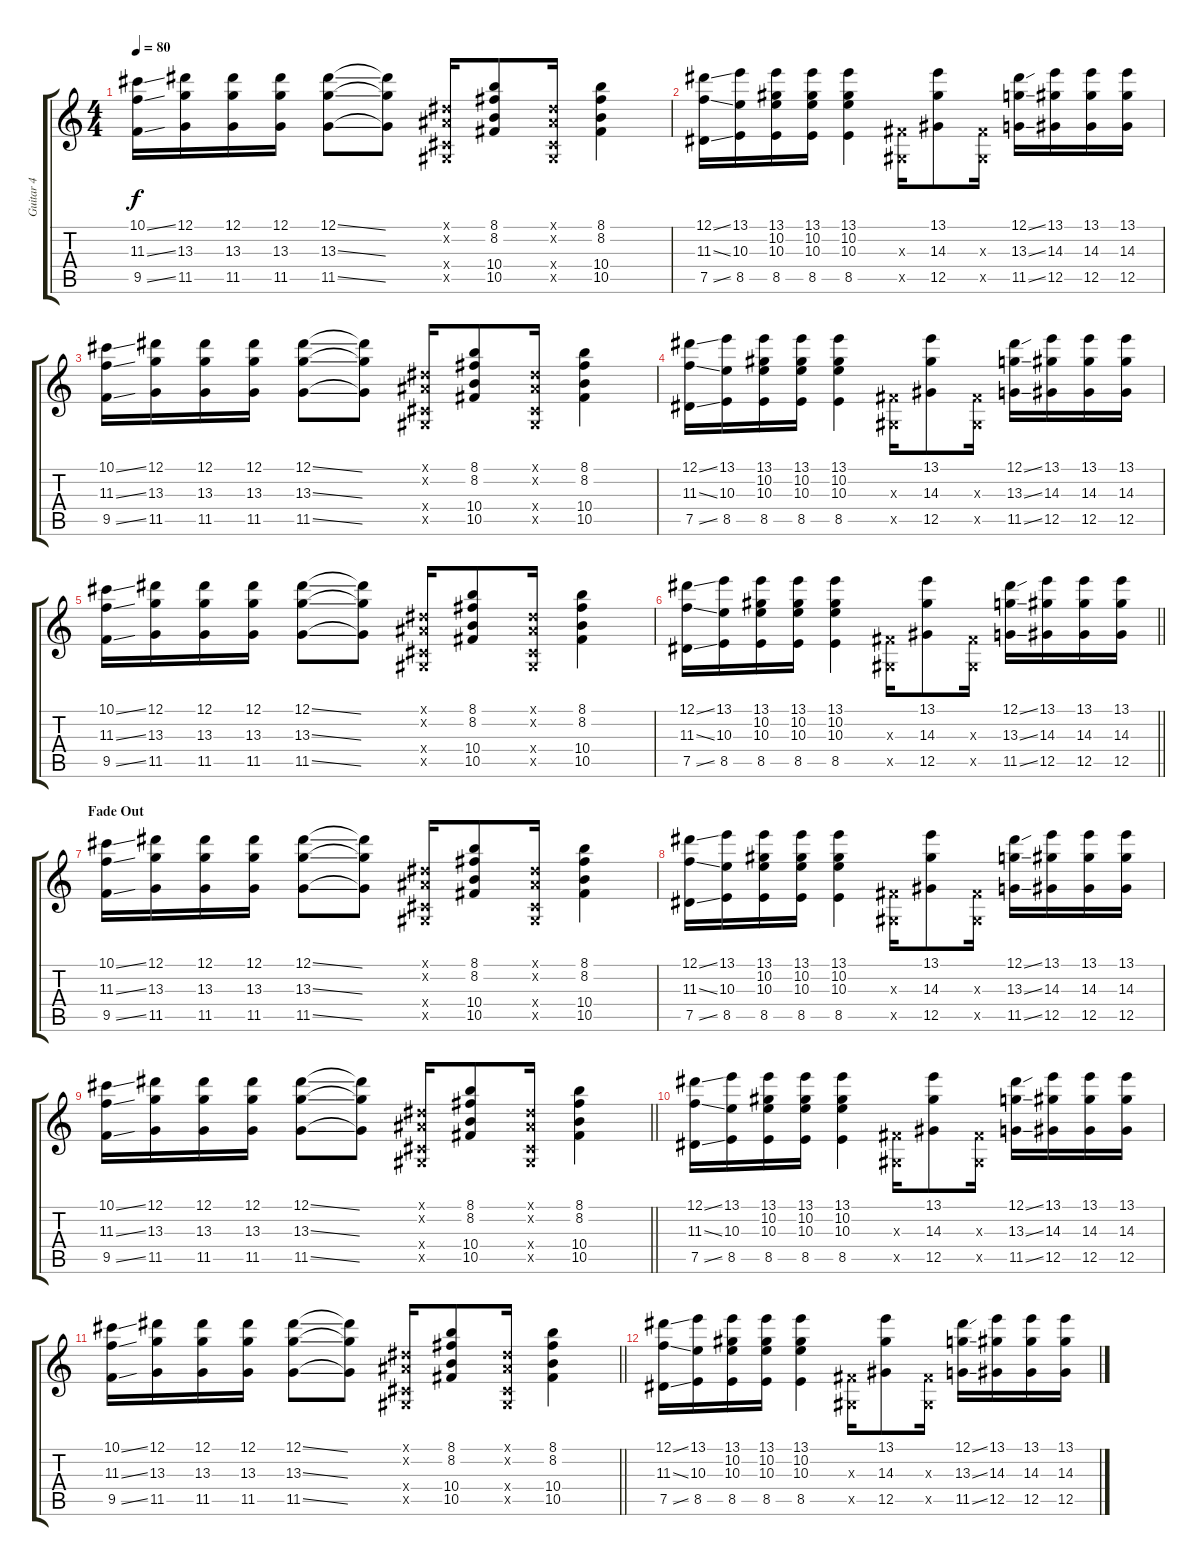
\track ("Guitar 4" "Guitar 4") {instrument overdrivenguitar}
\staff {score tabs}
\tuning (Eb4 Bb3 Gb3 Db3 Ab2 Eb2) {hide}
\ts (4 4)
\tempo 80
\clef g2
\ks c
(10.1{ss} 11.3{ss} 9.5{ss}).16{dy f} (12.1 13.3 11.5).16 (12.1 13.3 11.5).16 (12.1 13.3 11.5).16 (12.1{ss} 13.3{ss} 11.5{ss}).8 (12.1{t} 13.3{t} 11.5{t}).8 (0.1{x} 0.2{x} 0.4{x} 0.5{x}).16 (8.1 8.2 10.4 10.5).8 (0.1{x} 0.2{x} 0.4{x} 0.5{x}).16 (8.1 8.2 10.4 10.5).4 |
(12.1{ss} 11.3{ss} 7.5{ss}).16 (13.1 10.3 8.5).16 (13.1 10.2 10.3 8.5).16 (13.1 10.2 10.3 8.5).16 (13.1 10.2 10.3 8.5).4 (0.3{x} 0.5{x}).16 (13.1 14.3 12.5).8 (0.3{x} 0.5{x}).16 (12.1{ss} 13.3{ss} 11.5{ss}).16 (13.1 14.3 12.5).16 (13.1 14.3 12.5).16 (13.1 14.3 12.5).16 |
(10.1{ss} 11.3{ss} 9.5{ss}).16 (12.1 13.3 11.5).16 (12.1 13.3 11.5).16 (12.1 13.3 11.5).16 (12.1{ss} 13.3{ss} 11.5{ss}).8 (12.1{t} 13.3{t} 11.5{t}).8 (0.1{x} 0.2{x} 0.4{x} 0.5{x}).16 (8.1 8.2 10.4 10.5).8 (0.1{x} 0.2{x} 0.4{x} 0.5{x}).16 (8.1 8.2 10.4 10.5).4 |
(12.1{ss} 11.3{ss} 7.5{ss}).16 (13.1 10.3 8.5).16 (13.1 10.2 10.3 8.5).16 (13.1 10.2 10.3 8.5).16 (13.1 10.2 10.3 8.5).4 (0.3{x} 0.5{x}).16 (13.1 14.3 12.5).8 (0.3{x} 0.5{x}).16 (12.1{ss} 13.3{ss} 11.5{ss}).16 (13.1 14.3 12.5).16 (13.1 14.3 12.5).16 (13.1 14.3 12.5).16 |
(10.1{ss} 11.3{ss} 9.5{ss}).16 (12.1 13.3 11.5).16 (12.1 13.3 11.5).16 (12.1 13.3 11.5).16 (12.1{ss} 13.3{ss} 11.5{ss}).8 (12.1{t} 13.3{t} 11.5{t}).8 (0.1{x} 0.2{x} 0.4{x} 0.5{x}).16 (8.1 8.2 10.4 10.5).8 (0.1{x} 0.2{x} 0.4{x} 0.5{x}).16 (8.1 8.2 10.4 10.5).4 |
\barLineRight lightlight
(12.1{ss} 11.3{ss} 7.5{ss}).16 (13.1 10.3 8.5).16 (13.1 10.2 10.3 8.5).16 (13.1 10.2 10.3 8.5).16 (13.1 10.2 10.3 8.5).4 (0.3{x} 0.5{x}).16 (13.1 14.3 12.5).8 (0.3{x} 0.5{x}).16 (12.1{ss} 13.3{ss} 11.5{ss}).16 (13.1 14.3 12.5).16 (13.1 14.3 12.5).16 (13.1 14.3 12.5).16 |
\section ("" "Fade Out")
(10.1{ss} 11.3{ss} 9.5{ss}).16{volume 8} (12.1 13.3 11.5).16 (12.1 13.3 11.5).16 (12.1 13.3 11.5).16 (12.1{ss} 13.3{ss} 11.5{ss}).8 (12.1{t} 13.3{t} 11.5{t}).8 (0.1{x} 0.2{x} 0.4{x} 0.5{x}).16 (8.1 8.2 10.4 10.5).8 (0.1{x} 0.2{x} 0.4{x} 0.5{x}).16 (8.1 8.2 10.4 10.5).4 |
(12.1{ss} 11.3{ss} 7.5{ss}).16 (13.1 10.3 8.5).16 (13.1 10.2 10.3 8.5).16 (13.1 10.2 10.3 8.5).16 (13.1 10.2 10.3 8.5).4 (0.3{x} 0.5{x}).16 (13.1 14.3 12.5).8 (0.3{x} 0.5{x}).16 (12.1{ss} 13.3{ss} 11.5{ss}).16 (13.1 14.3 12.5).16 (13.1 14.3 12.5).16 (13.1 14.3 12.5).16 |
\barLineRight lightlight
(10.1{ss} 11.3{ss} 9.5{ss}).16{volume 4} (12.1 13.3 11.5).16 (12.1 13.3 11.5).16 (12.1 13.3 11.5).16 (12.1{ss} 13.3{ss} 11.5{ss}).8 (12.1{t} 13.3{t} 11.5{t}).8 (0.1{x} 0.2{x} 0.4{x} 0.5{x}).16 (8.1 8.2 10.4 10.5).8 (0.1{x} 0.2{x} 0.4{x} 0.5{x}).16 (8.1 8.2 10.4 10.5).4 |
(12.1{ss} 11.3{ss} 7.5{ss}).16 (13.1 10.3 8.5).16 (13.1 10.2 10.3 8.5).16 (13.1 10.2 10.3 8.5).16 (13.1 10.2 10.3 8.5).4 (0.3{x} 0.5{x}).16 (13.1 14.3 12.5).8 (0.3{x} 0.5{x}).16 (12.1{ss} 13.3{ss} 11.5{ss}).16 (13.1 14.3 12.5).16 (13.1 14.3 12.5).16 (13.1 14.3 12.5).16 |
\barLineRight lightlight
(10.1{ss} 11.3{ss} 9.5{ss}).16{volume 0} (12.1 13.3 11.5).16 (12.1 13.3 11.5).16 (12.1 13.3 11.5).16 (12.1{ss} 13.3{ss} 11.5{ss}).8 (12.1{t} 13.3{t} 11.5{t}).8 (0.1{x} 0.2{x} 0.4{x} 0.5{x}).16 (8.1 8.2 10.4 10.5).8 (0.1{x} 0.2{x} 0.4{x} 0.5{x}).16 (8.1 8.2 10.4 10.5).4 |
(12.1{ss} 11.3{ss} 7.5{ss}).16 (13.1 10.3 8.5).16 (13.1 10.2 10.3 8.5).16 (13.1 10.2 10.3 8.5).16 (13.1 10.2 10.3 8.5).4 (0.3{x} 0.5{x}).16 (13.1 14.3 12.5).8 (0.3{x} 0.5{x}).16 (12.1{ss} 13.3{ss} 11.5{ss}).16 (13.1 14.3 12.5).16 (13.1 14.3 12.5).16 (13.1 14.3 12.5).16
